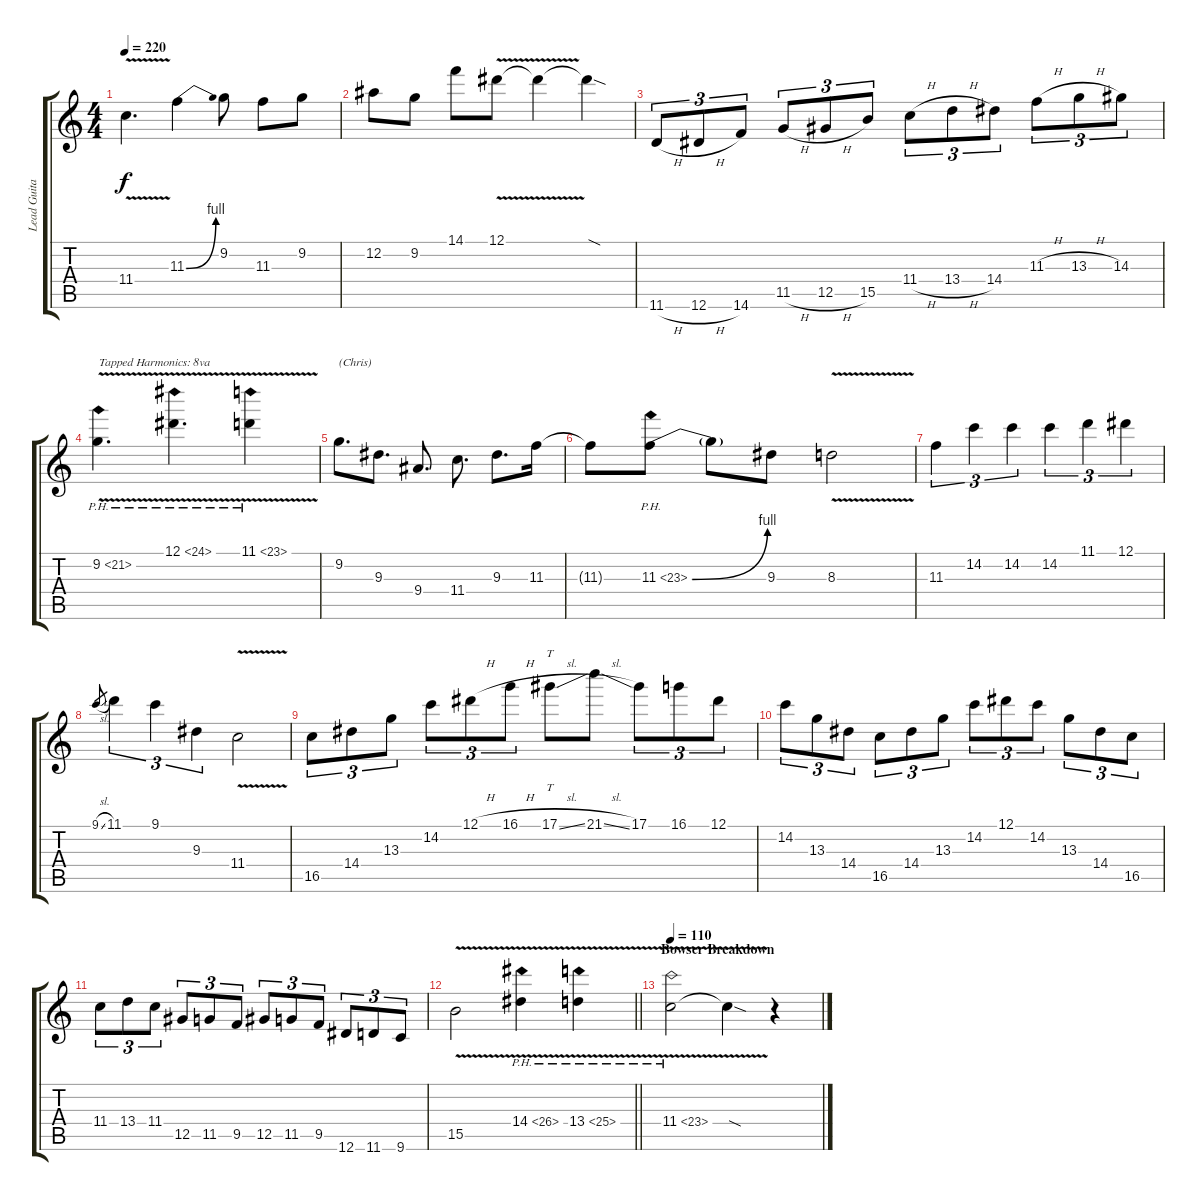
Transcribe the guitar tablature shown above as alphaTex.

\track ("Lead Guitar 1" "Lead Guita") {instrument distortionguitar}
\staff {score tabs}
\tuning (Eb4 Bb3 Gb3 Db3 Ab2 Eb2) {hide}
\ts (4 4)
\tempo 220
\clef g2
\ks c
11.4{v}.4{d dy f} 11.3{be (bend 0 0 60 4)}.4 9.2.8 11.3.8 9.2.8 |
12.2.8 9.2.8 14.1.8 12.1{v}.8 12.1{t}.4 12.1{sod t}.4 |
11.6{h}.8{tu (3 2)} 12.6{h}.8{tu (3 2)} 14.6.8{tu (3 2)} 11.5{h}.8{tu (3 2)} 12.5{h}.8{tu (3 2)} 15.5.8{tu (3 2)} 11.4{h}.8{tu (3 2)} 13.4{h}.8{tu (3 2)} 14.4.8{tu (3 2)} 11.3{h}.8{tu (3 2)} 13.3{h}.8{tu (3 2)} 14.3.8{tu (3 2)} |
9.2{ph 12 v}.4{d txt "Tapped Harmonics: 8va"} 12.1{ph 12 v}.4{d} 11.1{ph 12 v}.4 |
9.2.8{d txt "(Chris)"} 9.3.8{d} 9.4.8{d} 11.4.8{d} 9.3.8{d} 11.3.16 |
11.3{t}.8 11.3{be (bend 0 0 60 4) ph 12}.8 11.3{t}.8 9.3.8 8.3{v}.2 |
11.3.4{tu (3 2)} 14.2.4{tu (3 2)} 14.2.4{tu (3 2)} 14.2.4{tu (3 2)} 11.1.4{tu (3 2)} 12.1.4{tu (3 2)} |
9.1{sl}.8{gr} 11.1.4{tu (3 2)} 9.1.4{tu (3 2)} 9.3.4{tu (3 2)} 11.4{v}.2 |
16.5.8{tu (3 2)} 14.4.8{tu (3 2)} 13.3.8{tu (3 2)} 14.2.8{tu (3 2)} 12.1{h}.8{tu (3 2)} 16.1{h}.8{tu (3 2)} 17.1{sl}.8{tt} 21.1{sl}.8 17.1.8{tu (3 2)} 16.1.8{tu (3 2)} 12.1.8{tu (3 2)} |
14.2.8{tu (3 2)} 13.3.8{tu (3 2)} 14.4.8{tu (3 2)} 16.5.8{tu (3 2)} 14.4.8{tu (3 2)} 13.3.8{tu (3 2)} 14.2.8{tu (3 2)} 12.1.8{tu (3 2)} 14.2.8{tu (3 2)} 13.3.8{tu (3 2)} 14.4.8{tu (3 2)} 16.5.8{tu (3 2)} |
11.4.8{tu (3 2)} 13.4.8{tu (3 2)} 11.4.8{tu (3 2)} 12.5.8{tu (3 2)} 11.5.8{tu (3 2)} 9.5.8{tu (3 2)} 12.5.8{tu (3 2)} 11.5.8{tu (3 2)} 9.5.8{tu (3 2)} 12.6.8{tu (3 2)} 11.6.8{tu (3 2)} 9.6.8{tu (3 2)} |
\barLineRight lightlight
15.5{v}.2 14.4{ph 12 v}.4 13.4{ph 12 v}.4 |
\section ("" "Bowser Breakdown")
\tempo 110
11.4{ph 12 v}.2 11.4{sod t}.4 r.4
